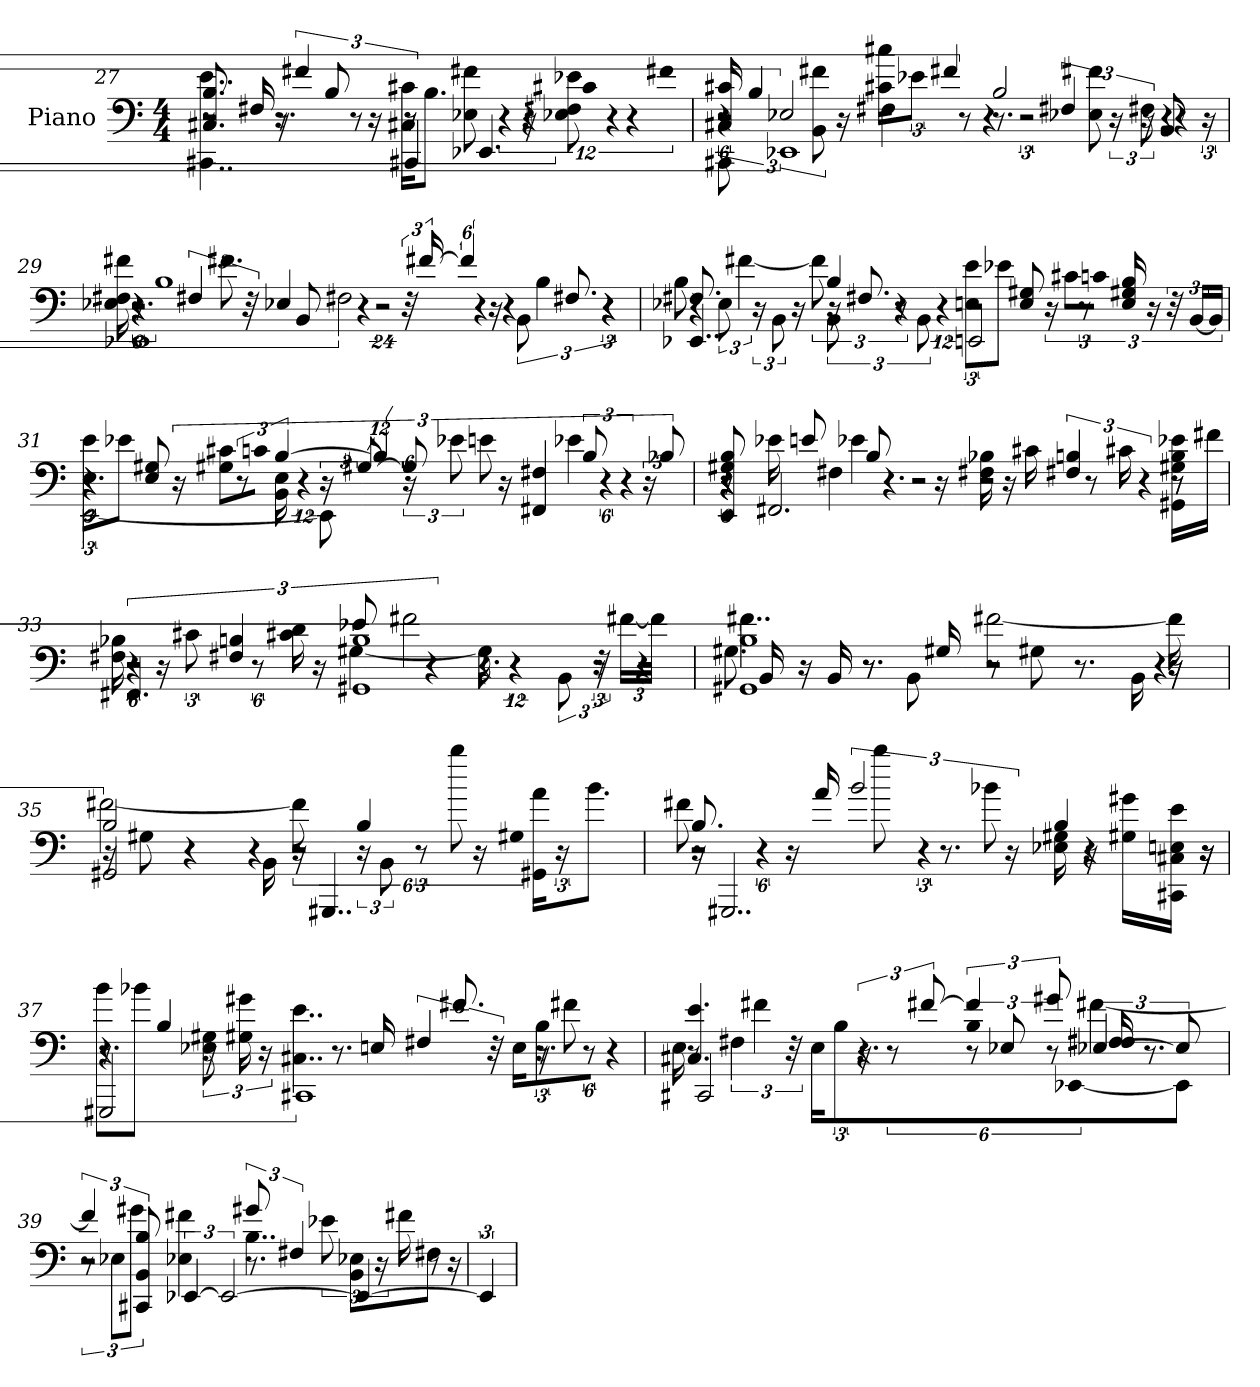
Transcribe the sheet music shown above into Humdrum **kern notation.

**kern
*part1
*staff1
*I"Piano
*I'Pno
*clefF4
*M4/4
=27
*^
*	*^
*	*	*^
8.C#X 8.B	4..CC#X 4..e	8r	2r
.	.	16F#X	.
16r	.	8.r	.
6f#X	.	.	.
.	.	8B	.
12r	.	.	.
.	16r	.	.
6CC#X	16c#X\ 16C#XKL	8r	8r
.	8.B\J	.	.
.	.	4.EE-X	8E-X 8f#X
48%7r	.	.	.
.	16r	.	4r
12c#X	12F#X 12E-X 12e-X	.	.
48r	48%5r	.	.
12f#X	.	.	.
!!LO:LB:g=z	!!	!!	!!
=28	=28	=28	=28
*	*	*	*^
16c#X 16C#X	8CC#X	8r	6r	12%5r
4B	.	.	.	.
.	6%5EE-X	12%5E-X	.	.
.	.	.	12f#X 12BB	.
.	.	.	16r	.
16c#X\ 16cc#XKL	.	.	4F#X	.
12e-X\J	.	.	.	.
.	.	.	.	4f#X
48%5r	.	.	.	.
.	.	12r	.	.
12%5B	.	.	8.r	.
.	.	6F#X	.	.
.	.	.	.	3r
.	.	.	8f#X 8E-X	.
.	.	24r	.	.
.	.	8BB	.	.
.	.	.	24r	.
.	.	.	12F#X	.
.	24r	24r	.	.
48r	.	.	.	.
=29	=29	=29	=29	=29
*	*	*	*	*^
1EE-X	16E-X 16f#X 16F#X	8r	4r	3r	4.r
.	12%7B	.	.	.	.
.	.	6F#X	.	.	.
.	.	.	8.f#X	.	.
.	.	48r	.	.	.
.	.	4E-X	.	.	.
.	.	.	.	8BB	.
.	.	.	.	.	3F#X
.	.	.	4r	.	.
.	.	.	.	48%17r	.
.	.	48r	.	.	.
.	.	[24f#X	.	.	.
.	.	24%5f#]	.	.	.
.	48%5r	.	.	.	.
.	.	.	16r	.	.
.	.	.	.	.	24%7r
.	4B	.	12BB	.	.
.	.	.	.	8.F#X	.
.	.	6r	6r	.	.
*	*	*	*	*v	*v
=30	=30	=30	=30	=30
8.F#X	8B	4..EE-X	12E-X	4r
.	.	.	[6f#X	.
.	24r	.	.	.
.	12BB	.	.	.
16r	.	.	.	.
4B	12BB	.	12f#]	16r
.	.	.	.	8.F#X
.	12r	.	6r	.
.	12BB	.	.	.
.	.	48%11r	.	.
2EE	12e\ 12EL	.	2r	2r
.	8e-X\J	.	.	.
.	.	8G#X 8E	.	.
.	24r	.	.	.
.	12c#X\L	.	.	.
.	.	12r	.	.
.	16c\Jk	.	.	.
.	.	16B 16E 16G#X	.	.
.	48r	.	.	.
.	[24BB/LL	.	.	.
.	.	16r	.	.
.	24BB/JJ]	.	.	.
*	*	*	*v	*v
=31	=31	=31	=31
12e\ 12EL	[2EE	6r	4.r
8e-X\J	.	.	.
.	.	8G#X 8E	.
24r	.	.	.
12c#X\ 12G#XL	.	.	.
.	.	12r	.
16c\Jk	.	.	.
.	.	[6B	16E 16BB
24r	.	.	.
[12G#X	.	.	48%11r
.	8EE]	.	.
48%5G#]	.	.	.
.	.	48%7B]	.
4FF#X 4F#X	24r	.	.
.	12e-X	.	8e
.	.	16r	.
.	4e-X	12B	.
.	.	.	24%5r
.	.	6r	.
24r	.	.	.
12B-X	.	.	.
!!LO:LB:g=z	!!	!!	!!
=32	=32	=32	=32
*	*	*	*^
8EE 8B 8G#X	8r	6r	4r	4r
2.FF#X	16e-X	.	.	.
.	.	8e	.	.
.	4F#X	.	.	.
.	.	.	4e-X	8B
.	.	4.r	.	.
.	.	.	.	2r
.	16r	.	.	.
.	16F#X 16B-X	.	2r	.
.	16r	.	.	.
.	16c#X	.	.	.
.	.	6B 6F#X	.	.
.	8r	.	.	.
.	16c#X	.	.	.
.	.	6r	.	.
16GG#X\ 16G#X 16e-X 16BLL	8r	.	.	8r
16f#X\JJ	.	.	.	.
*	*	*	*v	*v
=33	=33	=33	=33
4.FF#X	16F#X 16B-X	6r	12%5r
.	16r	.	.
.	12c#X	.	.
.	.	6B 6F#X	.
.	48%5r	.	.
.	16c#X 16d	.	.
.	.	24r	.
12%7GG#X 12%7B	[4G#X	12e-X	.
.	.	.	2f#X
.	.	6r	.
.	16G#]	4.r	.
.	48%7r	.	.
.	12BB	.	.
.	48r	.	12r
.	[24f#X\LL	.	.
24r	.	.	.
.	48f#\JJk]	.	.
=34	=34	=34	=34
*	*	*	*^
1GG#X	8.G#X	12%11B	4..f#X	16BB
.	.	.	.	16r
.	.	.	.	16BB
.	8r	.	.	8.r
.	8BB	.	.	.
.	.	.	.	16G#X
.	[2f#X	.	8r	2r
.	.	.	8G#X	.
.	.	.	8.r	.
.	.	.	16BB	.
.	.	12r	.	.
.	16f#]	.	16r	16r
*	*	*	*v	*v
=35	=35	=35	=35
12%5B	[2f#X	2GG#X	16r
.	.	.	8G#X
.	.	.	4r
48r	.	.	.
4B	.	.	16BB
.	8f#]	16r	12%5r
.	.	4..GGG#X	.
.	24r	.	.
.	12BB	.	.
16r	.	.	.
16a\ 16GG#XKL	12r	.	.
8.b\J	.	.	.
.	8bb	.	.
.	.	.	12G#X
.	24r	.	.
!!LO:LB:g=z	!!	!!	!!
=36	=36	=36	=36
8.B	8f#X	16r	2r
.	.	2..GGG#X	.
.	24%5r	.	.
16r	.	.	.
16a	.	.	.
3b	.	.	.
.	8bb	.	.
.	6r	.	.
.	.	.	8.r
.	8b-X	.	.
24r	.	.	.
4B	.	.	16E-X 16G#X
.	16r	.	4r
.	16g#X\ 16G#XLL	.	.
.	16C#X\ 16CC#X 16e 16EJJ	.	.
16r	16r	16r	.
=37	=37	=37	=37
2GGG#X	8b\L	8.r	4r
.	8b-X\J	.	.
.	.	4B	.
.	12E-X 12G#X	.	16r
.	.	.	16g#X 16G#X
.	24r	.	.
.	4..C#X 4..e	.	12%7CC#X
.	.	8.r	.
16E	.	.	.
6F#X	.	.	.
.	.	8.f#X	.
48r	.	.	.
16E\KL	.	.	.
12B\J	16r	8.r	.
.	8f#X	.	.
48%5r	.	.	.
.	.	.	24r
=38	=38	=38	=38
4.C#X 4.e	16E	2CC#X	8r
.	6F#X	.	.
.	.	.	4f#X
.	48r	.	.
.	16E\KL	.	.
.	12B\J	.	.
24r	.	.	4.r
.	48%5r	.	.
[12f#X	.	.	.
6f#]	12B	12r	.
.	[6EE-X	12E-X	.
12g#X	.	12r	.
[6E-X	4EE-]	16F#X 16F#X	[4f#X
.	.	8.r	.
12E-]	.	.	.
=39	=39	=39	=39
6f#]	12r	2r	2r
.	12E-X\L	.	.
12CC#X 12BB 12B	12g#X\J	.	.
[6EE-X	4E-X 4f#X	.	.
3EE-_	.	.	.
.	4..B	12g#X	8.r
.	.	6F#X	.
.	.	.	12e-X
4EE-_	.	8E-X\ 8BBL	.
.	.	.	24r
.	.	.	16f#X
.	.	8F#X\J	8r
.	16r	.	.
*v	*v	*v	*v
=40
6EE-]
=
*-
